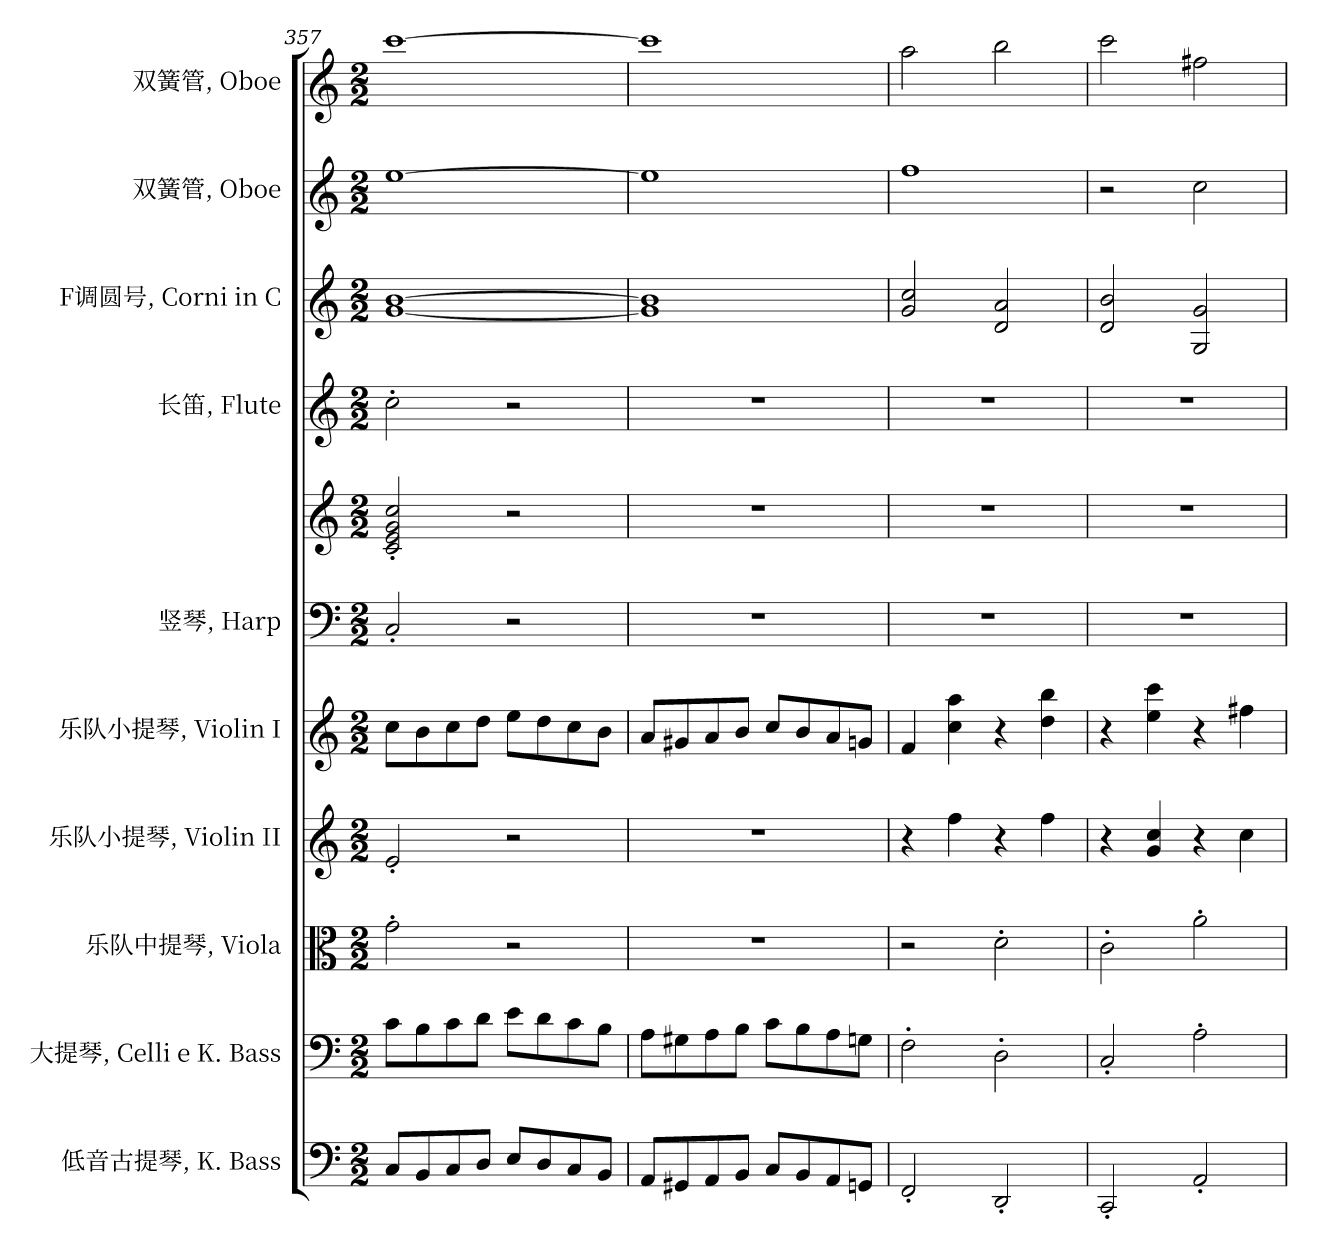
**kern	**kern	**kern	**kern	**kern	**kern	**kern	**kern	**kern	**kern	**kern
*part10	*part9	*part8	*part7	*part6	*part5	*part5	*part4	*part3	*part2	*part1
*staff11	*staff10	*staff9	*staff8	*staff7	*staff6	*staff5	*staff4	*staff3	*staff2	*staff1
*I"低音古提琴, K. Bass	*I"大提琴, Celli e K. Bass	*I"乐队中提琴, Viola	*I"乐队小提琴, Violin II	*I"乐队小提琴, Violin I	*I"竖琴, Harp	*	*I"长笛, Flute	*I"F调圆号, Corni in C	*I"双簧管, Oboe	*I"双簧管, Oboe
*	*	*	*	*	*I'Hrp.	*	*I'Fl.	*	*I'Ob.	*I'Ob.
!!LO:PB:g=z
*clefF4	*clefF4	*clefC3	*clefG2	*clefG2	*clefF4	*clefG2	*clefG2	*clefG2	*clefG2	*clefG2
*	*	*	*	*	*	*	*	*ITrd4c7	*	*
*k[]	*k[]	*k[]	*k[]	*k[]	*k[]	*k[]	*k[]	*k[b-]	*k[]	*k[]
*M2/2	*M2/2	*M2/2	*M2/2	*M2/2	*M2/2	*M2/2	*M2/2	*M2/2	*M2/2	*M2/2
=357	=357	=357	=357	=357	=357	=357	=357	=357	=357	=357
8C/L	8c\L	2g'\	2e'/	8cc\L	2C'/	2c/' 2e/' 2g/' 2cc/'	2cc'\	[1c [1e	[1ee	[1ccc
8BB/	8B\	.	.	8b\	.	.	.	.	.	.
8C/	8c\	.	.	8cc\	.	.	.	.	.	.
8D/J	8d\J	.	.	8dd\J	.	.	.	.	.	.
8E/L	8e\L	2r	2r	8ee\L	2r	2r	2r	.	.	.
8D/	8d\	.	.	8dd\	.	.	.	.	.	.
8C/	8c\	.	.	8cc\	.	.	.	.	.	.
8BB/J	8B\J	.	.	8b\J	.	.	.	.	.	.
=358	=358	=358	=358	=358	=358	=358	=358	=358	=358	=358
8AA/L	8A\L	1r	1r	8a/L	1r	1r	1r	1c] 1e]	1ee]	1ccc]
8GG#X/	8G#X\	.	.	8g#X/	.	.	.	.	.	.
8AA/	8A\	.	.	8a/	.	.	.	.	.	.
8BB/J	8B\J	.	.	8b/J	.	.	.	.	.	.
8C/L	8c\L	.	.	8cc/L	.	.	.	.	.	.
8BB/	8B\	.	.	8b/	.	.	.	.	.	.
8AA/	8A\	.	.	8a/	.	.	.	.	.	.
8GGn/J	8Gn\J	.	.	8gn/J	.	.	.	.	.	.
=359	=359	=359	=359	=359	=359	=359	=359	=359	=359	=359
2FF'/	2F'\	2r	4r	4f/	1r	1r	1r	2c/ 2f/	1ff	2aa\
.	.	.	4ff\	4cc\ 4aa\	.	.	.	.	.	.
2DD'/	2D'\	2d'\	4r	4r	.	.	.	2G/ 2d/	.	2bb\
.	.	.	4ff\	4dd\ 4bb\	.	.	.	.	.	.
=360	=360	=360	=360	=360	=360	=360	=360	=360	=360	=360
2CC'/	2C'/	2c'\	4r	4r	1r	1r	1r	2G/ 2e/	2r	2ccc\
.	.	.	4g/ 4cc/	4ee\ 4ccc\	.	.	.	.	.	.
2AA'/	2A'\	2a'\	4r	4r	.	.	.	2C/ 2c/	2cc\	2ff#X\
.	.	.	4cc\	4ff#X\	.	.	.	.	.	.
=	=	=	=	=	=	=	=	=	=	=
*-	*-	*-	*-	*-	*-	*-	*-	*-	*-	*-
